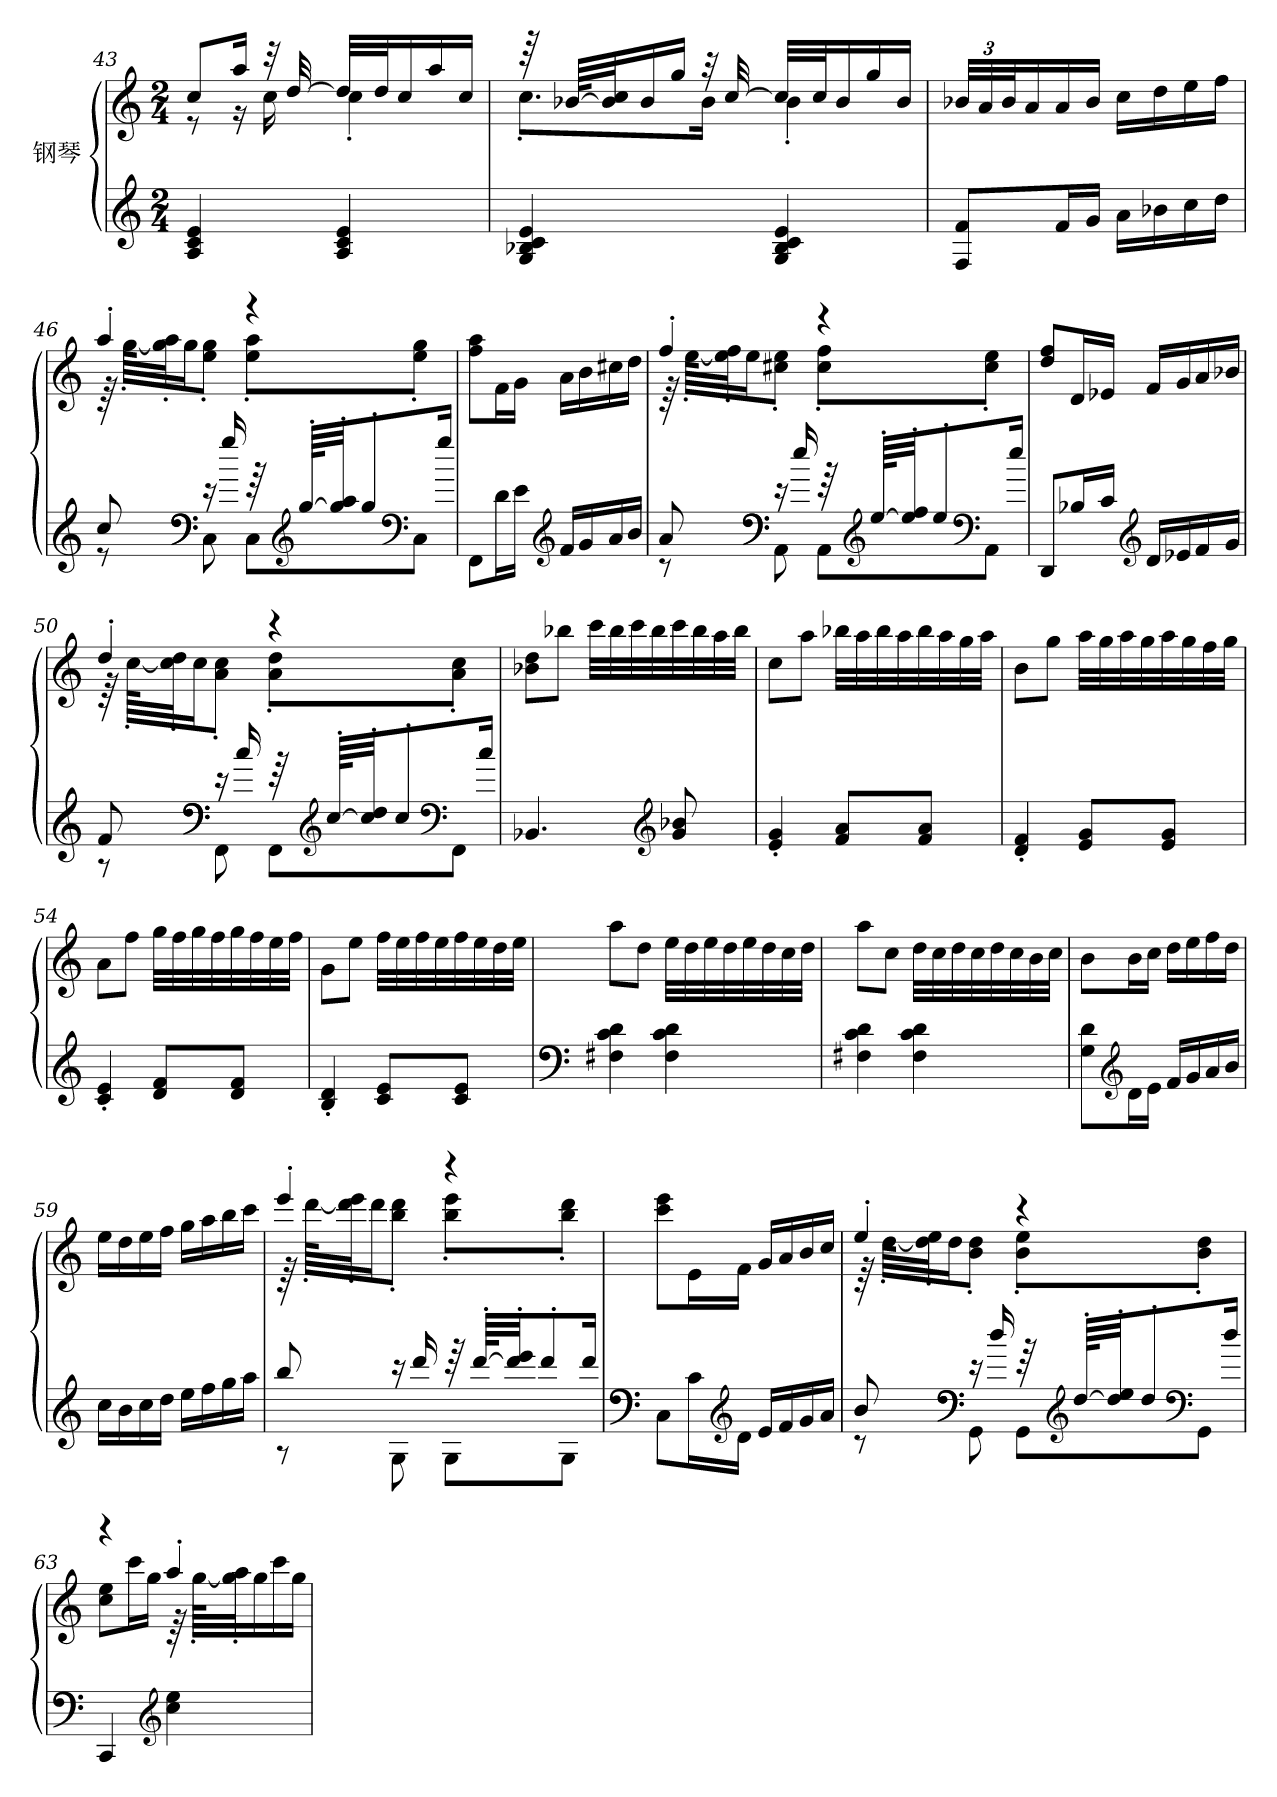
**kern	**kern
*part1	*part1
*staff2	*staff1
*I"钢琴	*
*clefG2	*clefG2
*k[]	*k[]
*M2/4	*M2/4
=43	=43
*	*^
4A/ 4c/ 4e/	8cc/L	8r
.	16aa/Jk	16r
.	32r	16cc\
.	[32dd/	.
4A/ 4c/ 4e/	32dd/LLL]	4cc'\
.	32dd/J	.
.	16cc/	.
.	16aa/	.
.	16cc/JJ	.
!!LO:LB:g=z	!!
=44	=44	=44
4G/ 4B-X/ 4c/ 4e/	64r	8.cc'\L
.	[64b-X/KLLL	.
.	32b-/] 32cc/J	.
.	16b-/	.
.	16gg/JJ	.
.	32r	16b-\Jk
.	[32cc/	.
4G/ 4B-/ 4c/ 4e/	32cc/LLL]	4b-'\
.	32cc/J	.
.	16b-/	.
.	16gg/	.
.	16b-/JJ	.
*	*v	*v
=45	=45
*	*Xbrackettup
8F/ 8f/L	48b-X/LLL
.	48a/
.	48b-/J
.	16a/
16f/L	16a/
16g/JJ	16b-/JJ
16a\LL	16cc\LL
16b-X\	16dd\
16cc\	16ee\
16dd\JJ	16ff\JJ
!!LO:LB:g=z
=46	=46
*^	*^
8cc/	8r	4aa'/	64r
.	.	.	[64gg'\KLLL
.	.	.	32gg\]' 32aa\'J
.	.	.	16gg\J
*clefF4	*	*	*
16r	8C\	.	8ee\' 8gg\'J
16gg/	.	.	.
64r	8C\L	4r	8ee\' 8aa\'L
*clefG2	*	*	*
[64gg'/KLLL	.	.	.
32gg/]' 32aa/'JJ	.	.	.
8gg'/	.	.	.
*clefF4	*	*	*
.	8C\J	.	8ee\' 8gg\'J
16gg/Jk	.	.	.
*v	*v	*	*
*	*v	*v
=47	=47
8FF\L	8ff\ 8aa\L
16d\L	16f\L
16e\JJ	16g\JJ
*clefG2	*
16f/LL	16a\LL
16g/	16b\
16a/	16cc#X\
16b/JJ	16dd\JJ
!!LO:LB:g=z
=48	=48
*^	*^
8a/	8r	4ff'/	64r
.	.	.	[64ee'\KLLL
.	.	.	32ee\]' 32ff\'J
.	.	.	16ee\J
*clefF4	*	*	*
16r	8AA\	.	8cc#X\' 8ee\'J
16ee/	.	.	.
64r	8AA\L	4r	8cc#\' 8ff\'L
*clefG2	*	*	*
[64ee'/KLLL	.	.	.
32ee/]' 32ff/'JJ	.	.	.
8ee'/	.	.	.
*clefF4	*	*	*
.	8AA\J	.	8cc#\' 8ee\'J
16ee/Jk	.	.	.
*v	*v	*	*
*	*v	*v
=49	=49
8DD/L	8dd/ 8ff/L
16B-X/L	16d/L
16c/JJ	16e-X/JJ
*clefG2	*
16d/LL	16f/LL
16e-X/	16g/
16f/	16a/
16g/JJ	16b-X/JJ
!!LO:LB:g=z
=50	=50
*^	*^
8f/	8r	4dd'/	64r
.	.	.	[64cc'\KLLL
.	.	.	32cc\]' 32dd\'J
.	.	.	16cc\J
*clefF4	*	*	*
16r	8FF\	.	8a\' 8cc\'J
16cc/	.	.	.
64r	8FF\L	4r	8a\' 8dd\'L
*clefG2	*	*	*
[64cc'/KLLL	.	.	.
32cc/]' 32dd/'JJ	.	.	.
8cc'/	.	.	.
*clefF4	*	*	*
.	8FF\J	.	8a\' 8cc\'J
16cc/Jk	.	.	.
*v	*v	*	*
*	*v	*v
=51	=51
4.BB-X/	8b-X\ 8dd\L
.	8bb-X\J
.	32ccc\LLL
.	32bb-\
.	32ccc\
.	32bb-\
*clefG2	*
8g/ 8b-X/	32ccc\
.	32bb-\
.	32aa\
.	32bb-\JJJ
!!LO:PB:g=z
=52	=52
4e/' 4g/'	8cc\L
.	8aa\J
8f/ 8a/L	32bb-X\LLL
.	32aa\
.	32bb-\
.	32aa\
8f/ 8a/J	32bb-\
.	32aa\
.	32gg\
.	32aa\JJJ
=53	=53
4d/' 4f/'	8b\L
.	8gg\J
8e/ 8g/L	32aa\LLL
.	32gg\
.	32aa\
.	32gg\
8e/ 8g/J	32aa\
.	32gg\
.	32ff\
.	32gg\JJJ
=54	=54
4c/' 4e/'	8a\L
.	8ff\J
8d/ 8f/L	32gg\LLL
.	32ff\
.	32gg\
.	32ff\
8d/ 8f/J	32gg\
.	32ff\
.	32ee\
.	32ff\JJJ
=55	=55
4B/' 4d/'	8g\L
.	8ee\J
8c/ 8e/L	32ff\LLL
.	32ee\
.	32ff\
.	32ee\
8c/ 8e/J	32ff\
.	32ee\
.	32dd\
.	32ee\JJJ
!!LO:LB:g=z
=56	=56
*clefF4	*
4F#X\ 4c\ 4d\	8aa\L
.	8dd\J
4F#\ 4c\ 4d\	32ee\LLL
.	32dd\
.	32ee\
.	32dd\
.	32ee\
.	32dd\
.	32cc\
.	32dd\JJJ
=57	=57
4F#X\ 4c\ 4d\	8aa\L
.	8cc\J
4F#\ 4c\ 4d\	32dd\LLL
.	32cc\
.	32dd\
.	32cc\
.	32dd\
.	32cc\
.	32b\
.	32cc\JJJ
=58	=58
8G\ 8d\L	8b\L
*clefG2	*
16d\L	16b\L
16e\JJ	16cc\JJ
16f/LL	16dd\LL
16g/	16ee\
16a/	16ff\
16b/JJ	16dd\JJ
=59	=59
16cc\LL	16ee\LL
16b\	16dd\
16cc\	16ee\
16dd\JJ	16ff\JJ
16ee\LL	16gg\LL
16ff\	16aa\
16gg\	16bb\
16aa\JJ	16ccc\JJ
!!LO:LB:g=z
=60	=60
*^	*^
8bb/	8r	4eee'/	64r
.	.	.	[64ddd'\KLLL
.	.	.	32ddd\]' 32eee\'J
.	.	.	16ddd\J
16r	8G\	.	8bb\' 8ddd\'J
16ddd/	.	.	.
64r	8G\L	4r	8bb\' 8eee\'L
[64ddd'/KLLL	.	.	.
32ddd/]' 32eee/'JJ	.	.	.
8ddd'/	.	.	.
.	8G\J	.	8bb\' 8ddd\'J
16ddd/Jk	.	.	.
*v	*v	*	*
*	*v	*v
=61	=61
*clefF4	*
8C\L	8ccc\ 8eee\L
16c\L	16e\L
*clefG2	*
16d\JJ	16f\JJ
16e/LL	16g/LL
16f/	16a/
16g/	16b/
16a/JJ	16cc/JJ
!!LO:LB:g=z
=62	=62
*^	*^
8b/	8r	4ee'/	64r
.	.	.	[64dd'\KLLL
.	.	.	32dd\]' 32ee\'J
.	.	.	16dd\J
*clefF4	*	*	*
16r	8GG\	.	8b\' 8dd\'J
16dd/	.	.	.
64r	8GG\L	4r	8b\' 8ee\'L
*clefG2	*	*	*
[64dd'/KLLL	.	.	.
32dd/]' 32ee/'JJ	.	.	.
8dd'/	.	.	.
*clefF4	*	*	*
.	8GG\J	.	8b\' 8dd\'J
16dd/Jk	.	.	.
*v	*v	*	*
=63	=63	=63
4CC/	4r	8cc\ 8ee\L
.	.	16ccc\L
.	.	16gg\JJ
*clefG2	*	*
4cc\ 4ee\	4aa'/	64r
.	.	[64gg'\KLLL
.	.	32gg\]' 32aa\'J
.	.	16gg\
.	.	16ccc\
.	.	16gg\JJ
*	*v	*v
=	=
*-	*-
